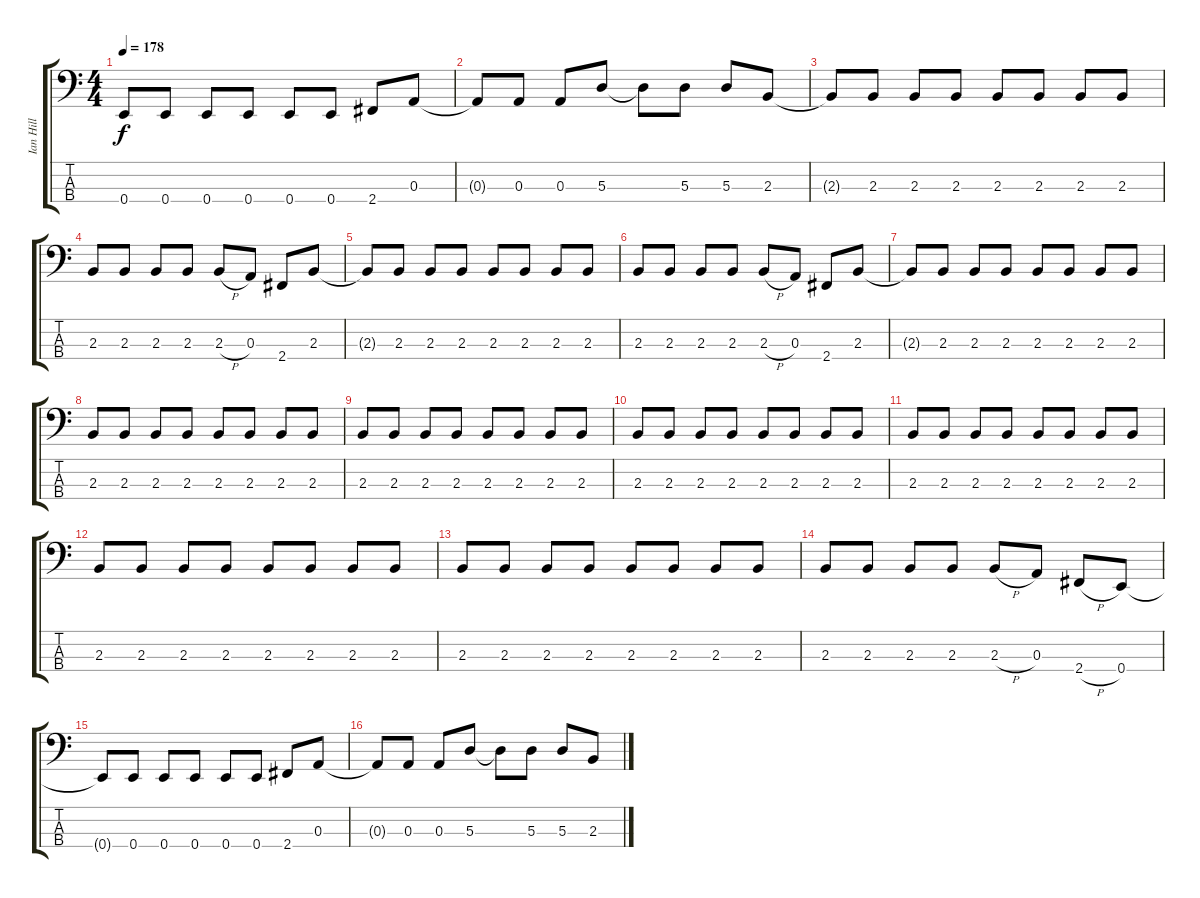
\track ("Ian Hill" "Ian Hill") {instrument electricbasspick}
\staff {score tabs}
\tuning (G2 D2 A1 E1) {hide}
\ts (4 4)
\tempo 178
\clef f4
\ks c
0.4{t}.8{dy f} 0.4.8 0.4.8 0.4.8 0.4.8 0.4.8 2.4.8 0.3.8 |
0.3{t}.8 0.3.8 0.3.8 5.3.8 5.3{t}.8 5.3.8 5.3.8 2.3.8 |
2.3{t}.8 2.3.8 2.3.8 2.3.8 2.3.8 2.3.8 2.3.8 2.3.8 |
2.3.8 2.3.8 2.3.8 2.3.8 2.3{h}.8 0.3.8 2.4.8 2.3.8 |
2.3{t}.8 2.3.8 2.3.8 2.3.8 2.3.8 2.3.8 2.3.8 2.3.8 |
2.3.8 2.3.8 2.3.8 2.3.8 2.3{h}.8 0.3.8 2.4.8 2.3.8 |
2.3{t}.8 2.3.8 2.3.8 2.3.8 2.3.8 2.3.8 2.3.8 2.3.8 |
2.3.8 2.3.8 2.3.8 2.3.8 2.3.8 2.3.8 2.3.8 2.3.8 |
2.3.8 2.3.8 2.3.8 2.3.8 2.3.8 2.3.8 2.3.8 2.3.8 |
2.3.8 2.3.8 2.3.8 2.3.8 2.3.8 2.3.8 2.3.8 2.3.8 |
2.3.8 2.3.8 2.3.8 2.3.8 2.3.8 2.3.8 2.3.8 2.3.8 |
2.3.8 2.3.8 2.3.8 2.3.8 2.3.8 2.3.8 2.3.8 2.3.8 |
2.3.8 2.3.8 2.3.8 2.3.8 2.3.8 2.3.8 2.3.8 2.3.8 |
2.3.8 2.3.8 2.3.8 2.3.8 2.3{h}.8 0.3.8 2.4{h}.8 0.4.8 |
0.4{t}.8 0.4.8 0.4.8 0.4.8 0.4.8 0.4.8 2.4.8 0.3.8 |
0.3{t}.8 0.3.8 0.3.8 5.3.8 5.3{t}.8 5.3.8 5.3.8 2.3.8
